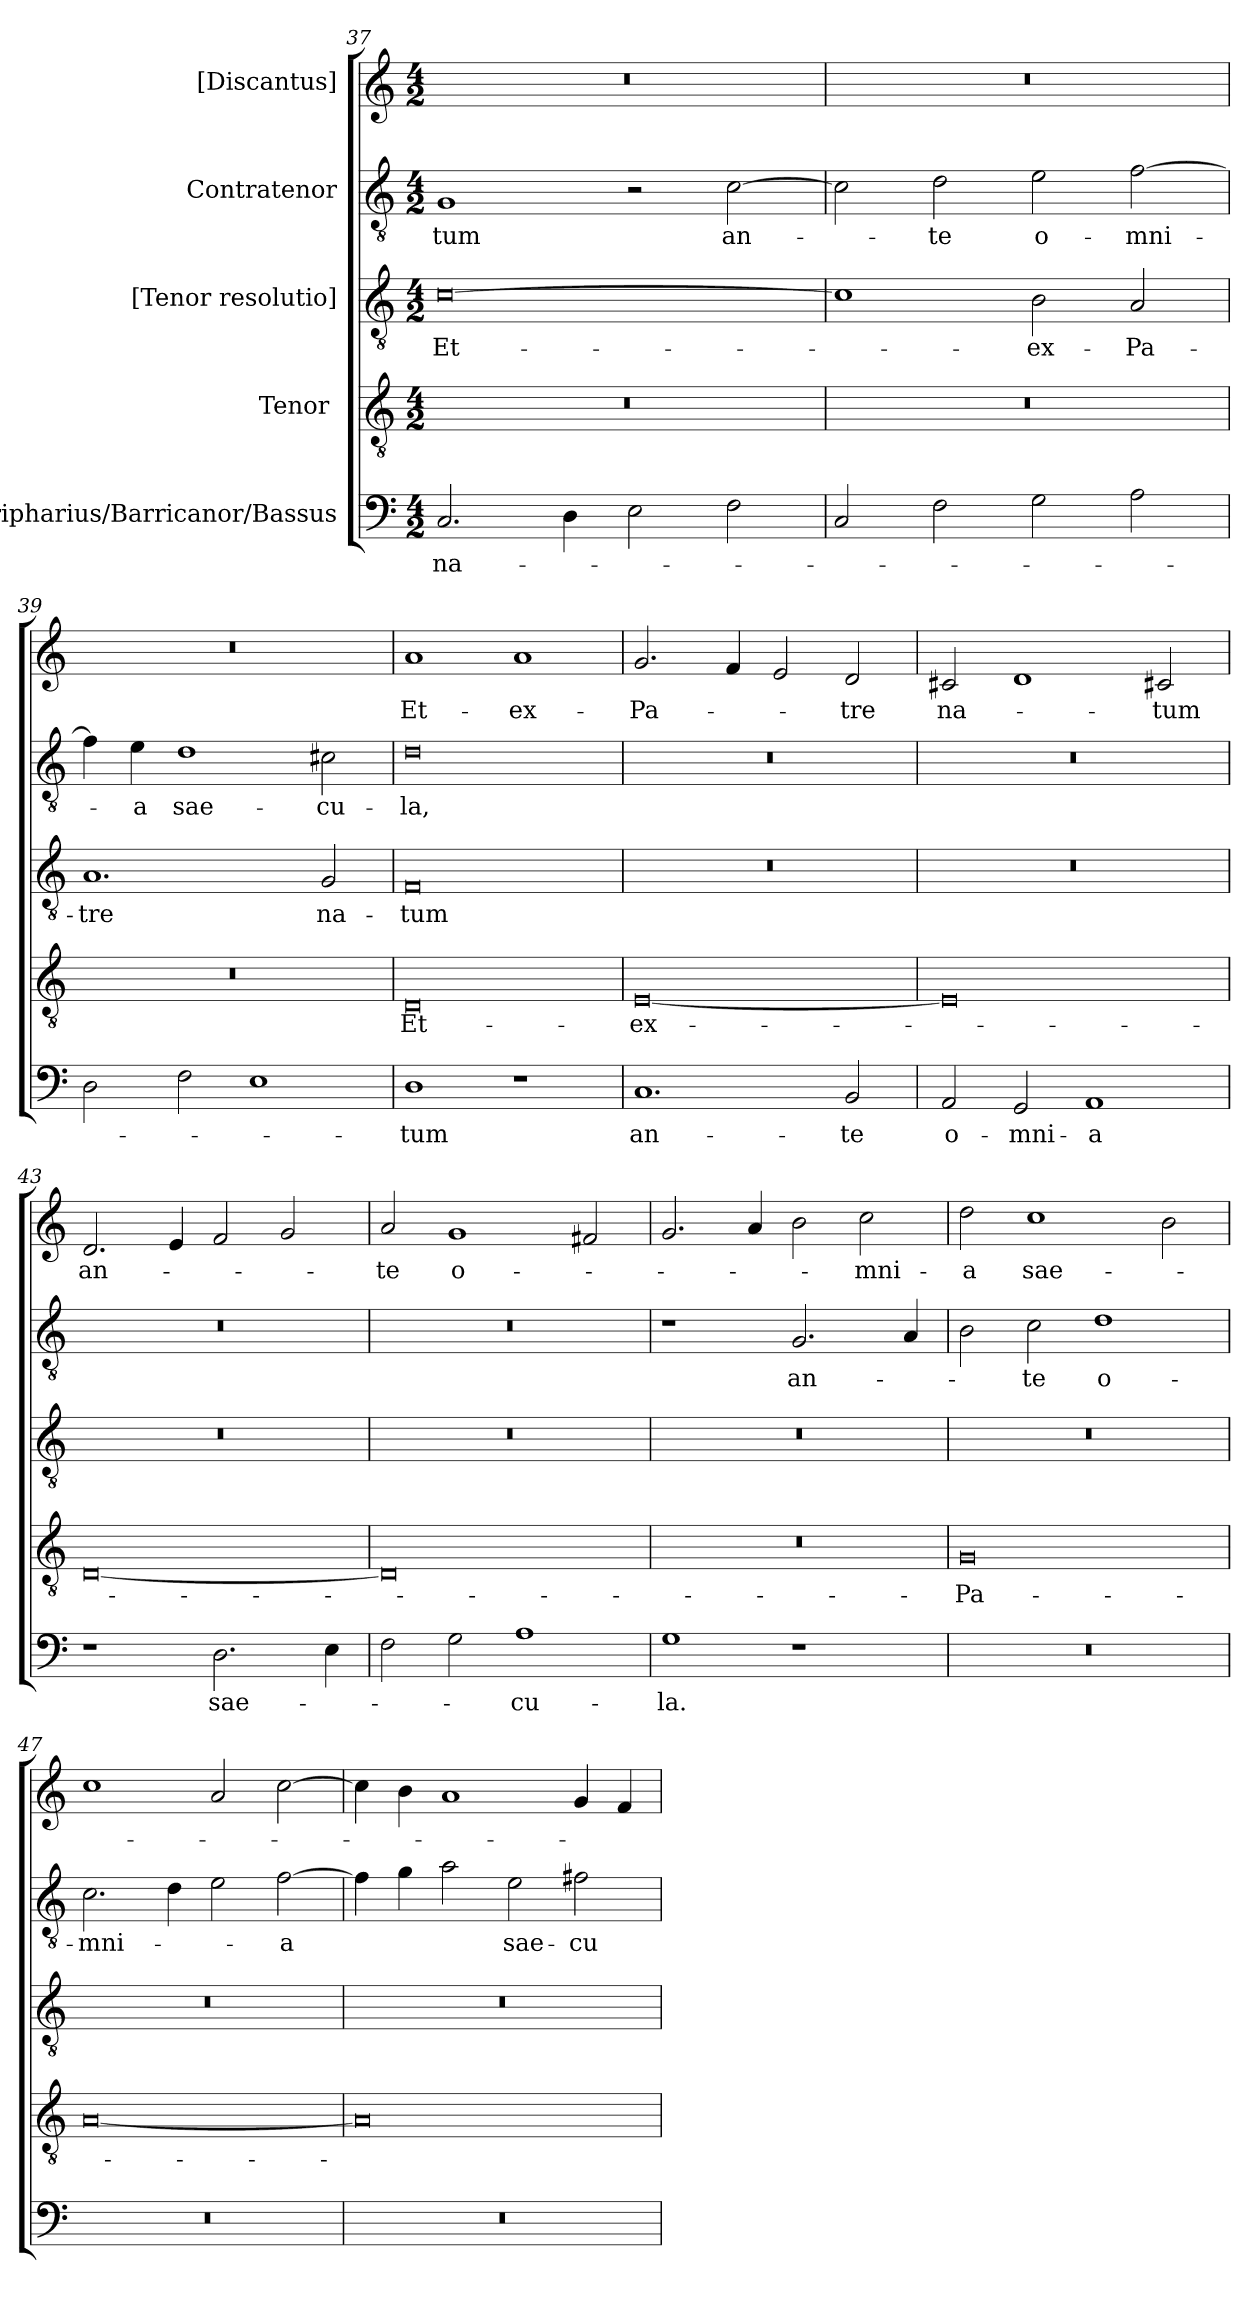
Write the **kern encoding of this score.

**kern	**text	**kern	**text	**kern	**text	**kern	**text	**kern	**text
*part5	*part5	*part4	*part4	*part3	*part3	*part2	*part2	*part1	*part1
*staff5	*staff5	*staff4	*staff4	*staff3	*staff3	*staff2	*staff2	*staff1	*staff1
*I"Barripharius/Barricanor/Bassus	*	*I"Tenor [2]	*	*I"[Tenor resolutio]	*	*I"Contratenor	*	*I"[Discantus]	*
*clefF4	*	*clefGv2	*	*clefGv2	*	*clefGv2	*	*clefG2	*
*k[]	*	*k[]	*	*k[]	*	*k[]	*	*k[]	*
*M4/2	*	*M4/2	*	*M4/2	*	*M4/2	*	*M4/2	*
=37	=37	=37	=37	=37	=37	=37	=37	=37	=37
2.C/	na-	0r	.	[0c\	Et-	1G/	-tum	0r	.
4D\	.	.	.	.	.	.	.	.	.
2E\	.	.	.	.	.	2r	.	.	.
2F\	.	.	.	.	.	[2c\	an-	.	.
=38	=38	=38	=38	=38	=38	=38	=38	=38	=38
2C/	.	0r	.	1c\]	.	2c\]	.	0r	.
2F\	.	.	.	.	.	2d\	-te	.	.
2G\	.	.	.	2B\	ex-	2e\	o-	.	.
2A\	.	.	.	2A/	Pa-	[2f\	-mni-	.	.
=39	=39	=39	=39	=39	=39	=39	=39	=39	=39
2D\	.	0r	.	1.A/	-tre	4f\]	.	0r	.
.	.	.	.	.	.	4e\	-a	.	.
2F\	.	.	.	.	.	1d\	sae-	.	.
1E\	.	.	.	.	.	.	.	.	.
.	.	.	.	2G/	na-	2c#X\	-cu-	.	.
=40	=40	=40	=40	=40	=40	=40	=40	=40	=40
1D\	-tum	0D/	Et-	0F/	-tum	0d\	-la,	1a/	Et-
1r	.	.	.	.	.	.	.	1a/	ex-
=41	=41	=41	=41	=41	=41	=41	=41	=41	=41
1.C/	an-	[0E/	ex-	0r	.	0r	.	2.g/	Pa-
.	.	.	.	.	.	.	.	4f/	.
.	.	.	.	.	.	.	.	2e/	.
2BB/	-te	.	.	.	.	.	.	2d/	-tre
=42	=42	=42	=42	=42	=42	=42	=42	=42	=42
2AA/	o-	0E/]	.	0r	.	0r	.	2c#X/	na-
2GG/	-mni-	.	.	.	.	.	.	1d/	.
1AA/	-a	.	.	.	.	.	.	.	.
.	.	.	.	.	.	.	.	2c#X/	-tum
=43	=43	=43	=43	=43	=43	=43	=43	=43	=43
1r	.	[0D/	.	0r	.	0r	.	2.d/	an-
.	.	.	.	.	.	.	.	4e/	.
2.D\	sae-	.	.	.	.	.	.	2f/	.
.	.	.	.	.	.	.	.	2g/	.
4E\	.	.	.	.	.	.	.	.	.
=44	=44	=44	=44	=44	=44	=44	=44	=44	=44
2F\	.	0D/]	.	0r	.	0r	.	2a/	-te
2G\	.	.	.	.	.	.	.	1g/	o-
1A\	-cu-	.	.	.	.	.	.	.	.
.	.	.	.	.	.	.	.	2f#X/	.
=45	=45	=45	=45	=45	=45	=45	=45	=45	=45
1G\	-la.	0r	.	0r	.	1r	.	2.g/	.
.	.	.	.	.	.	.	.	4a/	.
1r	.	.	.	.	.	2.G/	an-	2b\	.
.	.	.	.	.	.	.	.	2cc\	-mni-
.	.	.	.	.	.	4A/	.	.	.
=46	=46	=46	=46	=46	=46	=46	=46	=46	=46
0r	.	0G/	Pa-	0r	.	2B\	.	2dd\	-a
.	.	.	.	.	.	2c\	-te	1cc\	sae-
.	.	.	.	.	.	1d\	o-	.	.
.	.	.	.	.	.	.	.	2b\	.
=47	=47	=47	=47	=47	=47	=47	=47	=47	=47
0r	.	[0A/	.	0r	.	2.c\	-mni-	1cc\	.
.	.	.	.	.	.	4d\	.	.	.
.	.	.	.	.	.	2e\	.	2a/	.
.	.	.	.	.	.	[2f\	-a	[2cc\	.
=48	=48	=48	=48	=48	=48	=48	=48	=48	=48
0r	.	0A/]	.	0r	.	4f\]	.	4cc\]	.
.	.	.	.	.	.	4g\	.	4b\	.
.	.	.	.	.	.	2a\	.	1a/	.
.	.	.	.	.	.	2e\	sae-	.	.
.	.	.	.	.	.	2f#X\	-cu-	4g/	.
.	.	.	.	.	.	.	.	4f/	.
=	=	=	=	=	=	=	=	=	=
*-	*-	*-	*-	*-	*-	*-	*-	*-	*-
